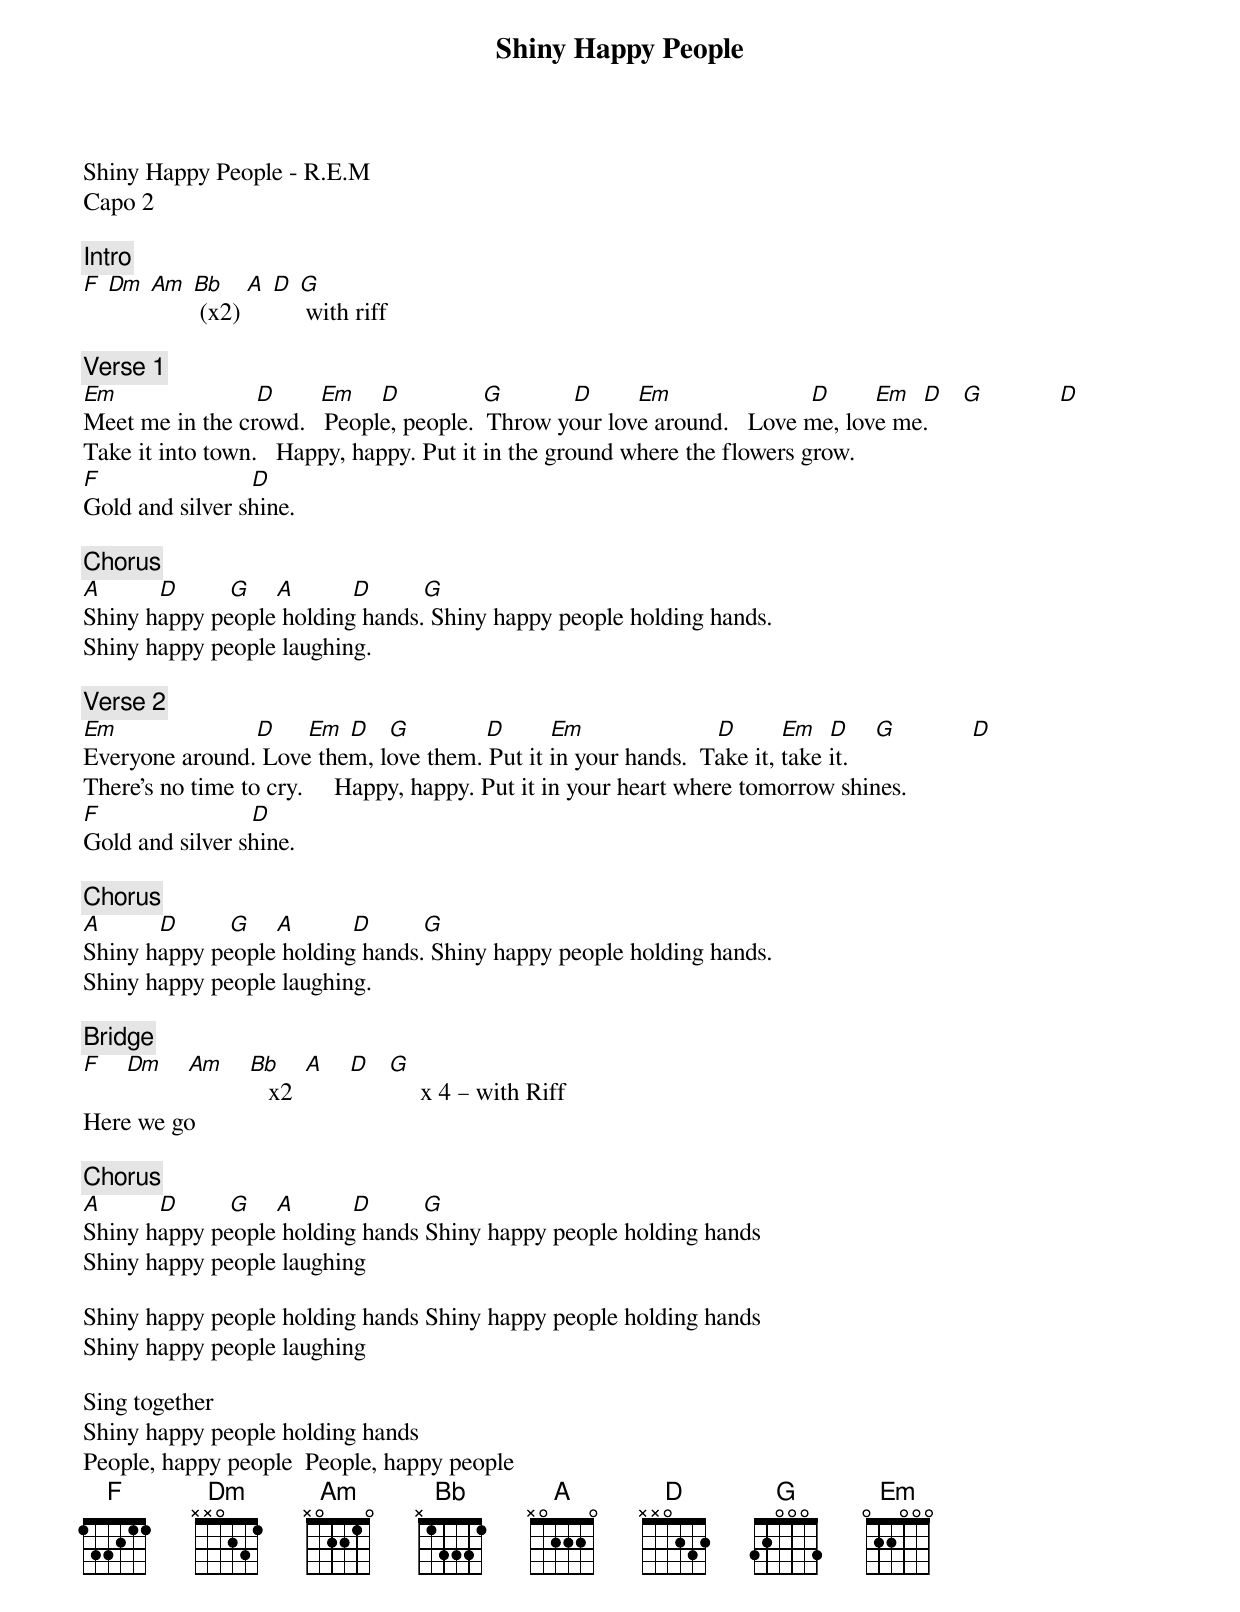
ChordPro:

{title: Shiny Happy People}
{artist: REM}
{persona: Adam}
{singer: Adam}
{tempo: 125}
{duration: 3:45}
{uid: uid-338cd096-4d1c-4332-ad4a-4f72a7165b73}
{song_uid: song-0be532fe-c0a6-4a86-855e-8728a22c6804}



Shiny Happy People - R.E.M
Capo 2

{comment: Intro}
[F] [Dm] [Am] [Bb] (x2)	[A] [D] [G] with riff

{comment: Verse 1}
[Em]      	               [D]       [Em]    [D]             [G]           [D]	      [Em]      	               [D]       [Em]  [D]   [G]           	[D]
Meet me in the crowd.   People, people.  Throw your love around.   Love me, love me.
Take it into town.   Happy, happy.	Put it in the ground where the flowers grow.
[F]                       	[D]
Gold and silver shine.

{comment: Chorus}
[A]        	[D]        [G]				[A]        	[D]        [G]
Shiny happy people holding hands.	Shiny happy people holding hands.
Shiny happy people laughing.

{comment: Verse 2}
[Em]      	               [D]     [Em] [D]   [G]           	[D]	      [Em]                     [D]       [Em]  [D]   	[G]           	[D]
Everyone around. Love them, love them. Put it in your hands.  Take it, take it.
There's no time to cry.     Happy, happy. Put it in your heart where tomorrow shines.
[F]                       	[D]
Gold and silver shine.

{comment: Chorus}
[A]        	[D]        [G]				[A]        	[D]        [G]
Shiny happy people holding hands.	Shiny happy people holding hands.
Shiny happy people laughing.

{comment: Bridge}
[F]    [Dm]    [Am]    [Bb]   x2		[A]    [D]   [G]     x 4 – with Riff
Here we go

{comment: Chorus}
[A]        	[D]        [G]				[A]        	[D]        [G]
Shiny happy people holding hands	Shiny happy people holding hands
Shiny happy people laughing

Shiny happy people holding hands	Shiny happy people holding hands
Shiny happy people laughing

Sing together
Shiny happy people holding hands
People, happy people		People, happy people
